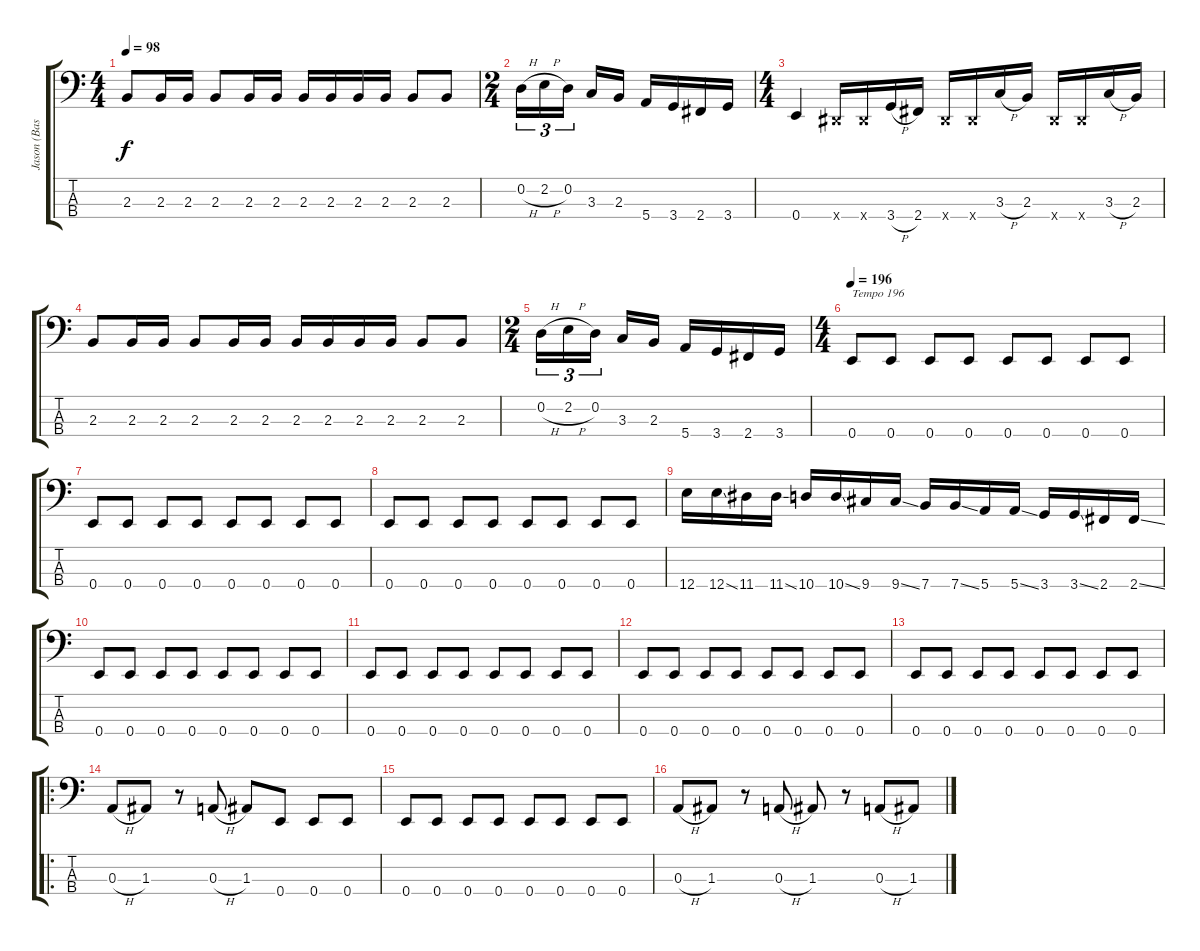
\track ("Jason (Bass)" "Jason (Bas") {instrument electricbasspick}
\staff {score tabs}
\tuning (G2 D2 A1 E1) {hide}
\ts (4 4)
\tempo 98
\clef f4
\ks c
2.3.8{dy f} 2.3.16 2.3.16 2.3.8 2.3.16 2.3.16 2.3.16 2.3.16 2.3.16 2.3.16 2.3.8 2.3.8 |
\ts (2 4)
0.2{h}.16{tu (3 2)} 2.2{h}.16{tu (3 2)} 0.2.16{tu (3 2)} 3.3.16 2.3.16 5.4.16 3.4.16 2.4.16 3.4.16 |
\ts (4 4)
0.4.4 -1.4{x}.16 -1.4{x}.16 3.4{h}.16 2.4.16 -1.4{x}.16 -1.4{x}.16 3.3{h}.16 2.3.16 -1.4{x}.16 -1.4{x}.16 3.3{h}.16 2.3.16 |
2.3.8 2.3.16 2.3.16 2.3.8 2.3.16 2.3.16 2.3.16 2.3.16 2.3.16 2.3.16 2.3.8 2.3.8 |
\ts (2 4)
0.2{h}.16{tu (3 2)} 2.2{h}.16{tu (3 2)} 0.2.16{tu (3 2)} 3.3.16 2.3.16 5.4.16 3.4.16 2.4.16 3.4.16 |
\ts (4 4)
\tempo 196
0.4.8{txt "Tempo 196"} 0.4.8 0.4.8 0.4.8 0.4.8 0.4.8 0.4.8 0.4.8 |
0.4.8 0.4.8 0.4.8 0.4.8 0.4.8 0.4.8 0.4.8 0.4.8 |
0.4.8 0.4.8 0.4.8 0.4.8 0.4.8 0.4.8 0.4.8 0.4.8 |
12.4.16 12.4{ss}.16 11.4.16 11.4{ss}.16 10.4.16 10.4{ss}.16 9.4.16 9.4{ss}.16 7.4.16 7.4{ss}.16 5.4.16 5.4{ss}.16 3.4.16 3.4{ss}.16 2.4.16 2.4{ss}.16 |
0.4.8 0.4.8 0.4.8 0.4.8 0.4.8 0.4.8 0.4.8 0.4.8 |
0.4.8 0.4.8 0.4.8 0.4.8 0.4.8 0.4.8 0.4.8 0.4.8 |
0.4.8 0.4.8 0.4.8 0.4.8 0.4.8 0.4.8 0.4.8 0.4.8 |
0.4.8 0.4.8 0.4.8 0.4.8 0.4.8 0.4.8 0.4.8 0.4.8 |
\ro
0.3{h}.8 1.3.8 r.8 0.3{h}.8 1.3.8 0.4.8 0.4.8 0.4.8 |
0.4.8 0.4.8 0.4.8 0.4.8 0.4.8 0.4.8 0.4.8 0.4.8 |
0.3{h}.8 1.3.8 r.8 0.3{h}.8 1.3.8 r.8 0.3{h}.8 1.3.8
